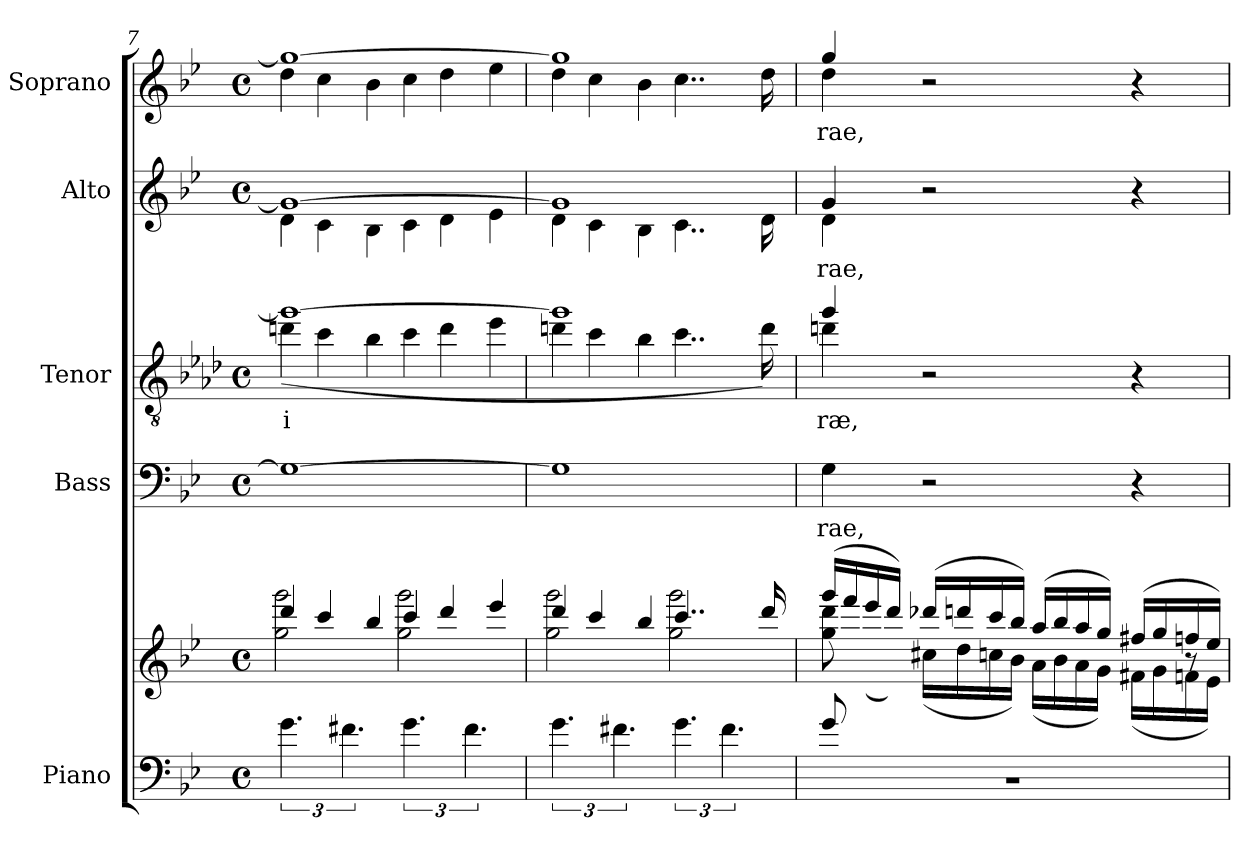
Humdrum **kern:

**kern	**kern	**kern	**text	**kern	**text	**kern	**text	**kern	**text
*part5	*part5	*part4	*part4	*part3	*part3	*part2	*part2	*part1	*part1
*staff6	*staff5	*staff4	*staff4	*staff3	*staff3	*staff2	*staff2	*staff1	*staff1
*I"Piano	*	*I"Bass	*	*I"Tenor	*	*I"Alto	*	*I"Soprano	*
*I'Pno.	*	*I'B.	*	*I'T.	*	*I'A.	*	*I'S.	*
*clefF4	*clefG2	*clefF4	*	*clefGv2	*	*clefG2	*	*clefG2	*
*	*	*	*	*ITrd8c14	*	*	*	*	*
*k[b-e-]	*k[b-e-]	*k[b-e-]	*	*k[b-e-a-d-]	*	*k[b-e-]	*	*k[b-e-]	*
*M4/4	*M4/4	*M4/4	*	*M4/4	*	*M4/4	*	*M4/4	*
*met(c)	*met(c)	*met(c)	*	*met(c)	*	*met(c)	*	*met(c)	*
=7	=7	=7	=7	=7	=7	=7	=7	=7	=7
*	*	*	*	*^	*	*^	*	*^	*
*	*Xtuplet	*	*	*	*Xtuplet	*	*	*Xtuplet	*	*	*Xtuplet	*
*	*^	*	*	*	*	*	*	*	*	*	*	*
6.g\	6ddd/	2gg\ 2ggg\	1G_	.	1gi_	(6dni\	i-	1g_	6d\	---	1gg_	6dd\	---
.	6ccc/	.	.	.	.	6ci\	.	.	6c\	.	.	6cc\	.
6.f#X\	.	.	.	.	.	.	.	.	.	.	.	.	.
.	6bb-/	.	.	.	.	6B-i\	.	.	6B-\	.	.	6b-\	.
6.g\	6ccc/	2gg\ 2ggg\	.	.	.	6ci\	.	.	6c\	.	.	6cc\	.
.	6ddd/	.	.	.	.	6di\	.	.	6d\	.	.	6dd\	.
6.f#\	.	.	.	.	.	.	.	.	.	.	.	.	.
.	6eee-/	.	.	.	.	6e-i\	.	.	6e-\	.	.	6ee-\	.
=8	=8	=8	=8	=8	=8	=8	=8	=8	=8	=8	=8	=8	=8
6.g\	6ddd/	2gg\ 2ggg\	1G]	.	1gi]	6dni\	---	1g]	6d\	--	1gg]	6dd\	--
.	6ccc/	.	.	.	.	6ci\	.	.	6c\	.	.	6cc\	.
6.f#X\	.	.	.	.	.	.	.	.	.	.	.	.	.
.	6bb-/	.	.	.	.	6B-i\	.	.	6B-\	.	.	6b-\	.
6.g\	4..ccc/	2gg\ 2ggg\	.	.	.	4..ci\	.	.	4..c\	.	.	4..cc\	.
6.f#\	.	.	.	.	.	.	.	.	.	.	.	.	.
.	16ddd/	.	.	.	.	16di\)	.	.	16d\	.	.	16dd\	.
=9	=9	=9	=9	=9	=9	=9	=9	=9	=9	=9	=9	=9	=9
*^	*	*^	*	*	*	*	*	*	*	*	*	*	*
8g/L	1r	(16ggg/LL	8ryy	8gg\ 8ddd\	4G\	-rae,	4gi/	4dni\	-ræ,	4g/	4d\	-rae,	4gg/	4dd\	-rae,
.	.	16fff/	.	.	.	.	.	.	.	.	.	.	.	.	.
2..ryy	.	16eee-/	(16ee-\L	2ryy	.	.	.	.	.	.	.	.	.	.	.
.	.	16ddd/JJ)	16dd\JJ)	.	.	.	.	.	.	.	.	.	.	.	.
.	.	(16ddd-X/LL	(16cc#X\LL	.	2r	.	2r	2ryy	.	2r	2ryy	.	2r	2ryy	.
.	.	16dddn/	16dd\	.	.	.	.	.	.	.	.	.	.	.	.
.	.	16ccc/	16ccn\	.	.	.	.	.	.	.	.	.	.	.	.
.	.	16bb-/JJ)	16b-\JJ)	.	.	.	.	.	.	.	.	.	.	.	.
.	.	(16aa/LL	(16a\LL	.	.	.	.	.	.	.	.	.	.	.	.
.	.	16bb-/	16b-\	.	.	.	.	.	.	.	.	.	.	.	.
.	.	16aa/	16a\	4ryy	.	.	.	.	.	.	.	.	.	.	.
.	.	16gg/JJ)	16g\JJ)	.	.	.	.	.	.	.	.	.	.	.	.
.	.	(16ff#X/LL	(16f#X\LL	.	4r	.	4r	4ryy	.	4r	4ryy	.	4r	4ryy	.
.	.	16gg/	16g\	.	.	.	.	.	.	.	.	.	.	.	.
.	.	16ffn/	16fn\	8r	.	.	.	.	.	.	.	.	.	.	.
.	.	16ee-/JJ)	16e-\JJ)	.	.	.	.	.	.	.	.	.	.	.	.
*v	*v	*	*	*	*	*	*v	*v	*	*v	*v	*	*v	*v	*
*	*v	*v	*v	*	*	*	*	*	*	*	*
=	=	=	=	=	=	=	=	=	=
*-	*-	*-	*-	*-	*-	*-	*-	*-	*-
